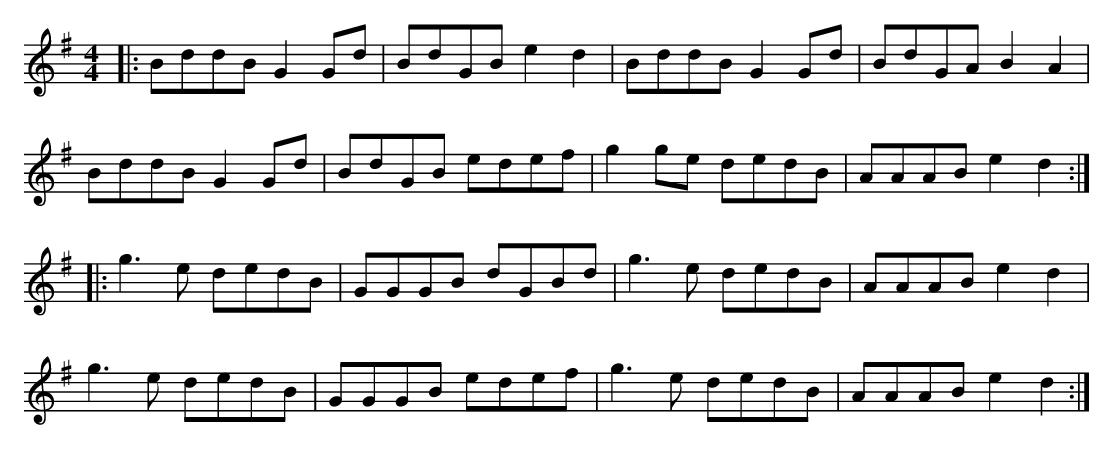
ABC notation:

X:1
M:4/4
K:G
|:BddB G2Gd|BdGB e2d2|BddB G2Gd|BdGA B2A2|
BddB G2Gd|BdGB edef|g2ge dedB|AAAB e2d2:|
|:g3e dedB|GGGB dGBd|g3e dedB|AAAB e2d2|
g3e dedB|GGGB edef|g3e dedB|AAAB e2d2:|
